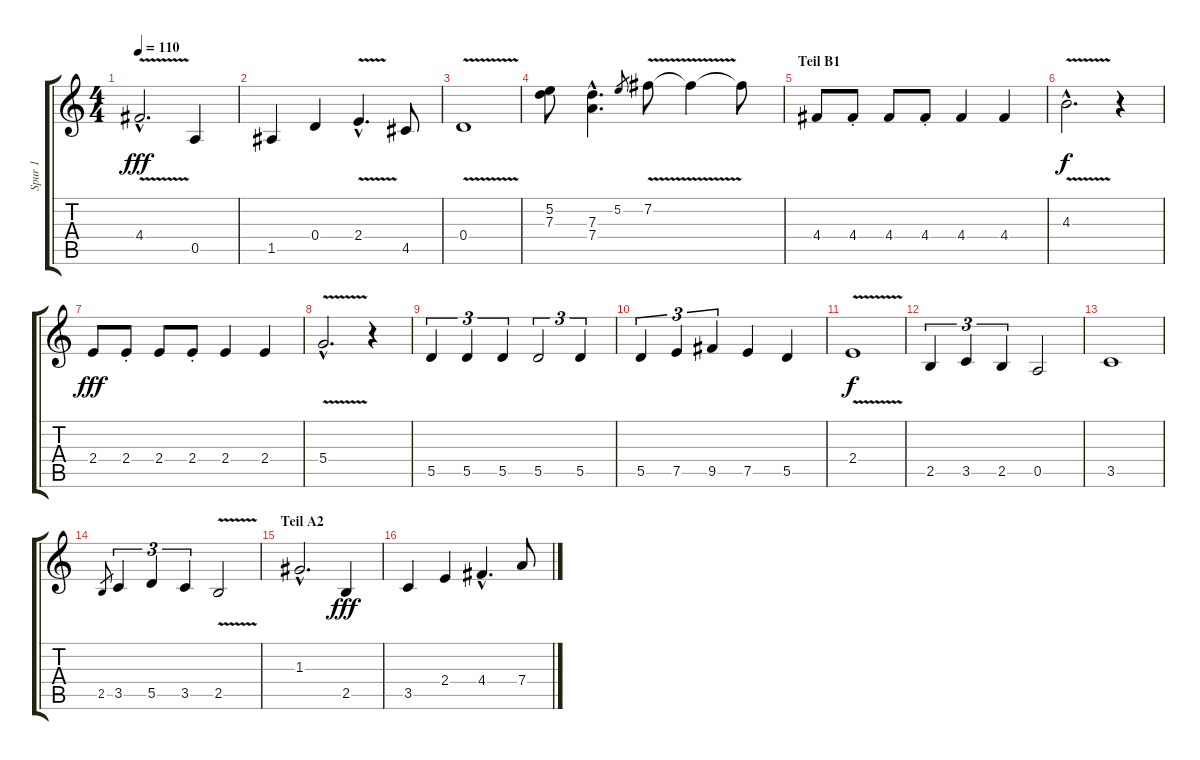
\track ("Spur 1" "Spur 1") {instrument acousticguitarnylon}
\staff {score tabs}
\tuning (E4 B3 G3 D3 A2 E2) {hide}
\ts (4 4)
\tempo 110
\clef g2
\ks c
4.4{v hac}.2{d dy fff} 0.5.4 |
1.5.4 0.4.4 2.4{v hac}.4{d} 4.5.8 |
0.4{v}.1 |
(5.2 7.3).8{instrument acousticguitarnylon} (7.3{hac} 7.4{hac}).4{d} 5.2.8{gr} 7.2{v}.8 7.2{t}.4 7.2{t}.8 |
\section ("" "Teil B1")
4.4.8{instrument electricguitarjazz} 4.4{st}.8 4.4.8 4.4{st}.8 4.4.4 4.4.4 |
4.3{v hac}.2{d dy f} r.4 |
2.4.8{dy fff} 2.4{st}.8 2.4.8 2.4{st}.8 2.4.4 2.4.4 |
5.4{v hac}.2{d} r.4 |
5.5.4{tu (3 2)} 5.5.4{tu (3 2)} 5.5.4{tu (3 2)} 5.5.2{tu (3 2)} 5.5.4{tu (3 2)} |
5.5.4{tu (3 2)} 7.5.4{tu (3 2)} 9.5.4{tu (3 2)} 7.5.4 5.5.4 |
2.4{v}.1{dy f} |
2.5.4{tu (3 2)} 3.5.4{tu (3 2)} 2.5.4{tu (3 2)} 0.5.2 |
3.5.1 |
2.5.8{gr} 3.5.4{tu (3 2)} 5.5.4{tu (3 2)} 3.5.4{tu (3 2)} 2.5{v}.2 |
\section ("" "Teil A2")
1.3{hac}.2{d volume 13 instrument electricguitarclean} 2.5.4{dy fff} |
3.5.4 2.4.4 4.4{hac}.4{d} 7.4.8
